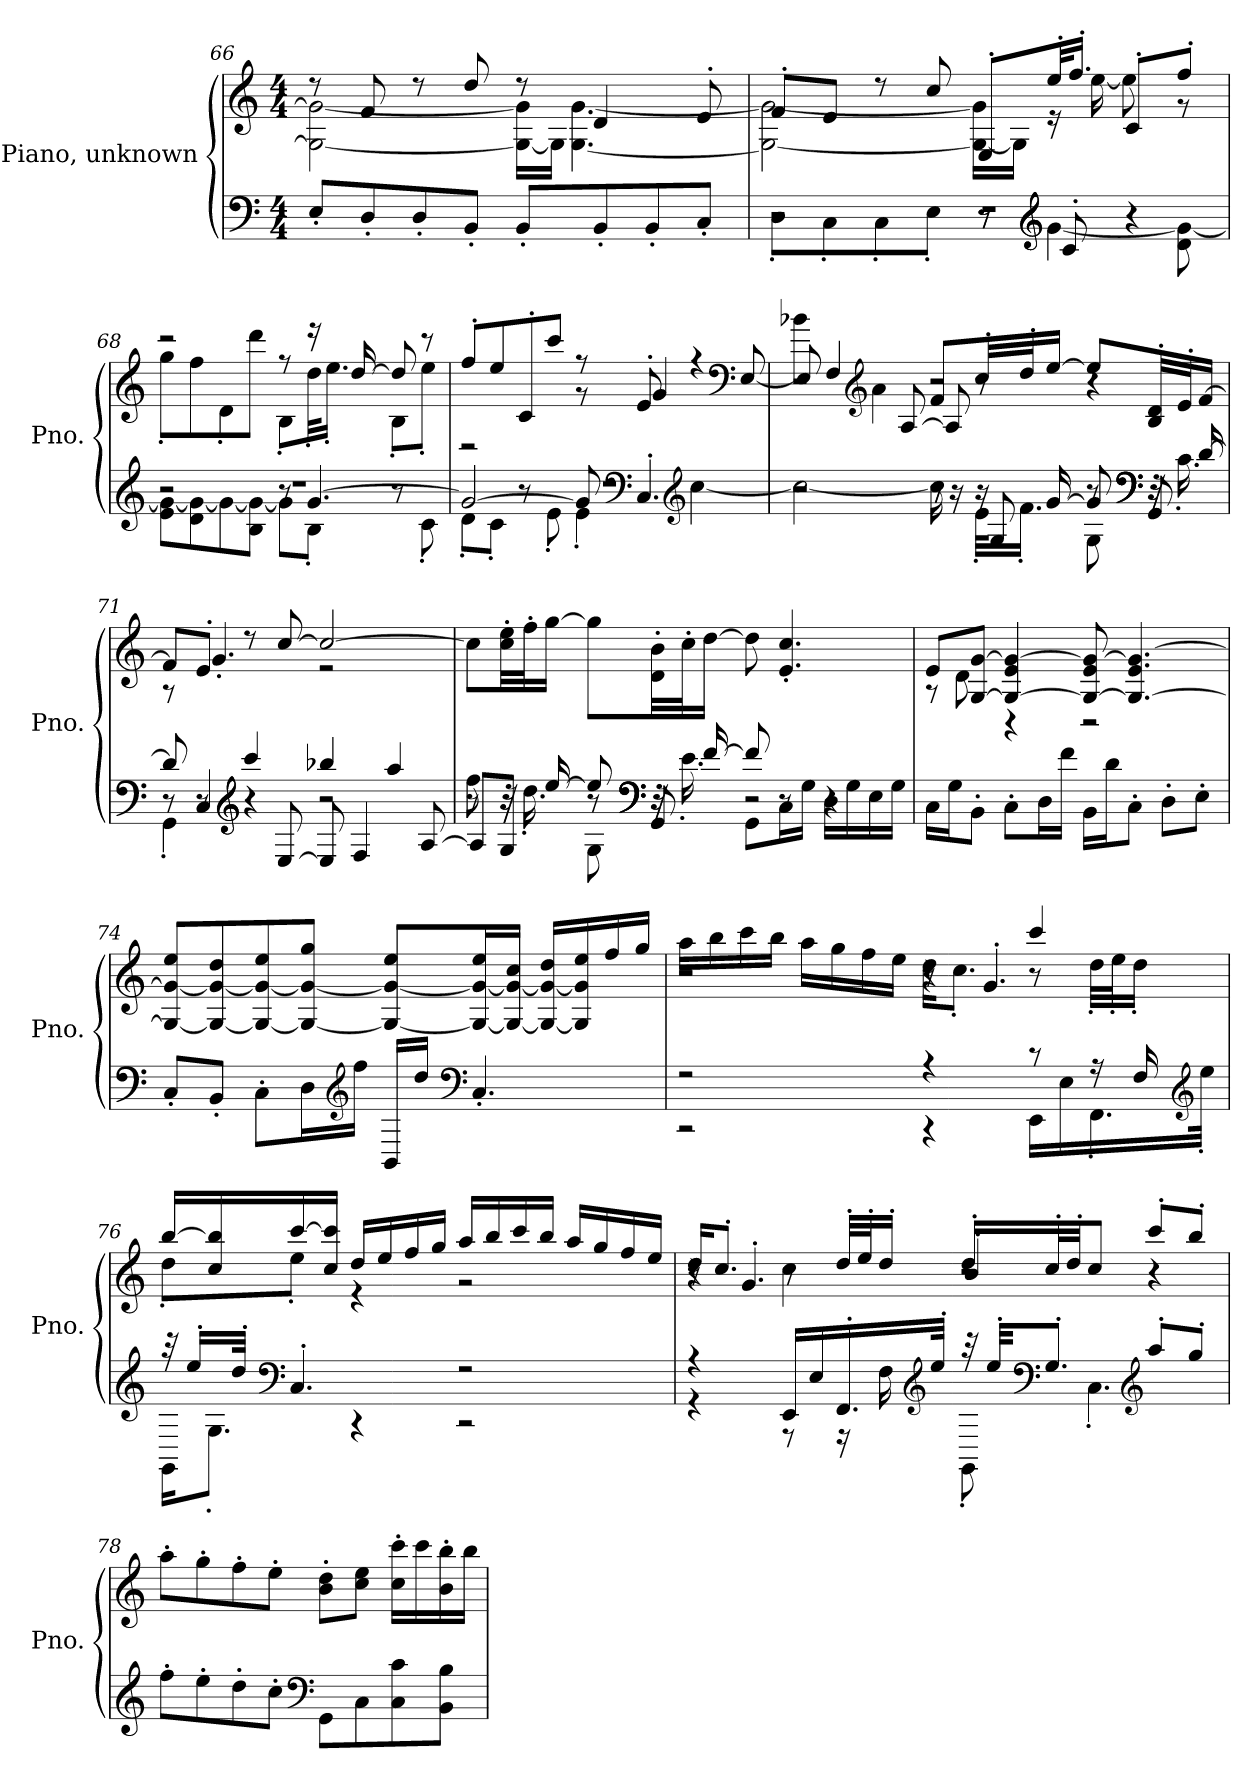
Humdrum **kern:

**kern	**kern
*part1	*part1
*staff2	*staff1
*I"Piano, unknown	*
*I'Pno.	*
*clefF4	*clefG2
*k[]	*k[]
*M4/4	*M4/4
=66	=66
*	*^
8E'/L	8r	2G\_ 2g\_
8D'/	8f/	.
8D'/	8r	.
8BB'/J	8dd/	.
8BB'/L	8r	16G\_ 16g\]LL
.	.	16G\JJ]
8BB'/	4d/	[4.G\ [4.g\
8BB'/	.	.
8C'/J	8e'/	.
=67	=67	=67
*^	*	*
*	*^	*	*
1r	8D'\L	2r	8f'/L	2G\_ 2g\_
.	8C'\	.	8e/J	.
.	8C'\	.	8r	.
.	8E'\J	.	8cc/	.
.	8r	8r	8E'/L	16G\_ 16g\]LL
.	.	.	.	16G\JJ]
*clefG2	*	*	*	*
.	[4g\	8c'/	32ee'/KL	16r
.	.	.	16.ff'/JJ	.
.	.	.	.	[16ee\
.	.	4r	8c'/L	8ee\]
.	8d\ 8g\_	.	8ff'/J	8r
!!LO:LB:g=z	!!
=68	=68	=68	=68	=68
1r	8e\ 8g\_L	2r	2r	8gg'\L
.	8d\ 8g\_	.	.	8ff\
.	8g\_	.	.	8d'\
.	8B\ 8g\_J	.	.	8ddd\J
.	8g\L]	8r	8r	8B'\L
.	8B'\J	[4.g/	16r	32dd'\KL
.	.	.	.	16.ee'\JJ
.	.	.	[16dd/	.
.	8r	.	8dd/]	8B'\L
.	8c'\	.	8r	8ee'\J
=69	=69	=69	=69	=69
1r	8d'\L	2g/_	8ff'/L	2r
.	8c'\J	.	8ee/	.
.	8r	.	8c'/	.
.	8e'\	.	8ccc/J	.
.	4e'\	8g/]	8r	8r
*clefF4	*	*	*	*
.	.	4.C'/	8e'/	4g/
*clefG2	*	*	*	*
.	[4cc\	.	4r	.
*	*	*	*clefF4	*
.	.	.	.	[8E/
!!LO:LB:g=z
=70	=70	=70	=70	=70
*	*	*	*	*^
2r	2cc\_	2r	2r	4b-X\	8E/]
.	.	.	.	.	4F/
*	*	*	*clefG2	*	*
.	.	.	.	4a\	.
.	.	.	.	.	[8A/
8r	16cc\]	8r	8f/L	2r	8A/]
.	16r	.	.	.	.
16r	32e'\KLL	8G/	32cc'/LL	.	8r
.	16.f'\JJ	.	32dd'/J	.	.
[16g/	.	.	[16ee/JJ	.	.
8g/]	8G\	8r	8ee/L]	.	4r
*clefF4	*	*	*	*	*
16r	32r	8GG/	32B/' 32d/'LL	.	.
.	16.c'\	.	32e'/J	.	.
[16d/	.	.	[16f/JJ	.	.
*	*	*	*	*v	*v
=71	=71	=71	=71	=71
8d/]	4GG'\	8r	8f/L]	8r
8r	.	4C/	8e'/J	4.g'/
*clefG2	*	*	*	*
4ccc/	4r	.	8r	.
.	.	[8E/	[8cc/	.
4bb-X/	2r	8E/]	2cc/_	2r
.	.	4F/	.	.
4aa/	.	.	.	.
.	.	[8A/	.	.
*	*	*	*v	*v
!!LO:LB:g=z
=72	=72	=72	=72
8r	8ff\	8A/L]	8cc\L]
16r	32r	8G/J	32cc\' 32ee\'LL
.	16.dd'\	.	32ff'\J
[16ee/	.	.	[16gg\JJ
8ee/]	8G\	8r	8gg\L]
*clefF4	*	*	*
16r	32r	8GG/	32d\' 32b\'LL
.	16.e'\	.	32cc'\J
[16f/	.	.	[16dd\JJ
8f/]	8GG\L	2r	8dd\]
8r	16C\L	.	4.e/' 4.cc/'
.	16G\JJ	.	.
4r	16D\LL	.	.
.	16G\	.	.
.	16E\	.	.
.	16G\JJ	.	.
*v	*v	*v	*
=73	=73
*	*^
16C\LL	8e/L	8r
16G\J	.	.
8BB'\J	[8G/ [8g/J	8d\
8C'\L	4G/_ 4e/ 4g/_	4r
16D\L	.	.
16f\JJ	.	.
16BB\LL	8G/_ 8e/ 8g/_	2r
16d\J	.	.
8C'\J	4.G/_ 4.e/ 4.g/_	.
8D'\L	.	.
8E'\J	.	.
*	*v	*v
!!LO:PB:g=z
=74	=74
8C'/L	8G/_ 8g/_ 8ee/L
8BB'/J	8G/_ 8g/_ 8dd/
8C'\L	8G/_ 8g/_ 8ee/
16D\L	8G/_ 8g/_ 8gg/J
*clefG2	*
16ff\JJ	.
16BB/LL	8G/_ 8g/_ 8ee/L
16dd/JJ	.
*clefF4	*
4.C'/	16G/_ 16g/_ 16ee/L
.	16G/_ 16g/_ 16cc/JJ
.	16G/_ 16g/_ 16dd/LL
.	16G/] 16g/] 16ee/
.	16ff/
.	16gg/JJ
=75	=75
*^	*^
*	*	*	*^
2r	2r	2r	16aa\LL	2r
.	.	.	16bb\	.
.	.	.	16ccc\	.
.	.	.	16bb\JJ	.
.	.	.	16aa\LL	.
.	.	.	16gg\	.
.	.	.	16ff\	.
.	.	.	16ee\JJ	.
4r	4r	4r	16dd\KL	8r
.	.	.	8.cc'\J	.
.	.	.	.	4.g'/
8r	16EE\LL	4ccc/	8r	.
.	16E\	.	.	.
16r	16.FF'\	.	32dd'\LLL	.
.	.	.	32ee'\J	.
16F/	.	.	16dd'\JJ	.
*clefG2	*	*	*	*
.	32ee'\JJk	.	.	.
*	*	*	*v	*v
!!LO:LB:g=z
=76	=76	=76	=76
32r	16GG\KL	[16bb/LL	8dd'\L
16ee'/LL	.	.	.
.	8.G'\J	16cc/ 16bb/]	.
32dd'/JJk	.	.	.
*clefF4	*	*	*
4.C'/	.	[16ccc/	8ee'\J
.	.	16cc/ 16ccc/]JJ	.
.	4r	16dd/LL	4r
.	.	16ee/	.
.	.	16ff/	.
.	.	16gg/JJ	.
2r	2r	16aa/LL	2r
.	.	16bb/	.
.	.	16ccc/	.
.	.	16bb/JJ	.
.	.	16aa/LL	.
.	.	16gg/	.
.	.	16ff/	.
.	.	16ee/JJ	.
=77	=77	=77	=77
*	*	*	*^
4r	4r	16dd/KL	4r	8r
.	.	8.cc'/J	.	.
.	.	.	.	4.g'/
16EE/LL	8r	8r	4cc\	.
16E/	.	.	.	.
16.FF'/	16r	32dd'/LLL	.	.
.	.	32ee'/J	.	.
.	16F\	16dd'/JJ	.	.
*clefG2	*	*	*	*
32ee'/JJk	.	.	.	.
32r	8GG'\	16dd'/LL	2r	4b'/
32ee'/KKL	.	.	.	.
*clefF4	*	*	*	*
8.G'/J	.	32cc'/L	.	.
.	.	32dd'/JJ	.	.
.	4.C'\	8cc/J	.	.
*clefG2	*	*	*	*
8aa'/L	.	8ccc'/L	.	4r
8gg'/J	.	8bb'/J	.	.
*v	*v	*	*	*
*	*v	*v	*v
!!LO:LB:g=z
=78	=78
8ff'\L	8aa'\L
8ee'\	8gg'\
8dd'\	8ff'\
8cc'\J	8ee'\J
*clefF4	*
8GG\L	8b\' 8dd\'L
8C\	8cc\ 8ee\J
8C\ 8c\	16cc\' 16ccc\'LL
.	16ccc\
8BB\ 8B\J	16b\' 16bb\'
.	16bb\JJ
=	=
*-	*-
